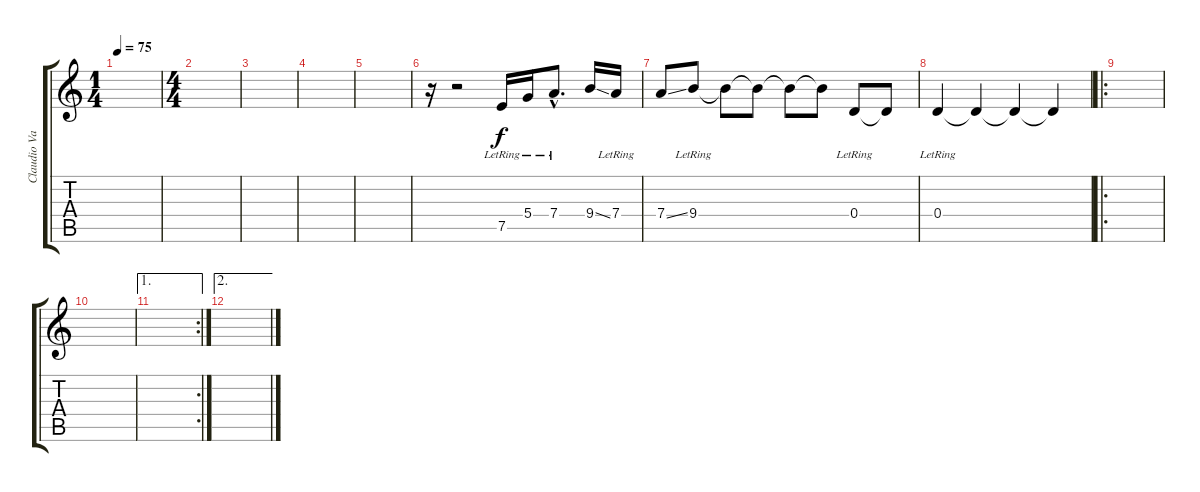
\track ("Claudio Valenzuela (2a. guitarra)" "Claudio Va") {instrument distortionguitar}
\staff {score tabs}
\tuning (E4 B3 G3 D3 A2 E2) {hide}
\ts (1 4)
\tempo 75
\clef g2
\ks c
|
\ts (4 4)
|
|
|
|
r.16 r.2 7.5{lr}.16 5.4{lr}.16 7.4{hac lr}.8{d} 9.4{ss}.16 7.4{lr}.16 |
7.4{ss}.8 9.4{lr}.8 9.4{t}.8 9.4{t}.8 9.4{t}.8 9.4{t}.8 0.4{lr}.8 0.4{t}.8 |
0.4{lr}.4 0.4{t}.4 0.4{t}.4 0.4{t}.4 |
\ro
|
|
\ae 1
\rc 2
|
\ae 2
